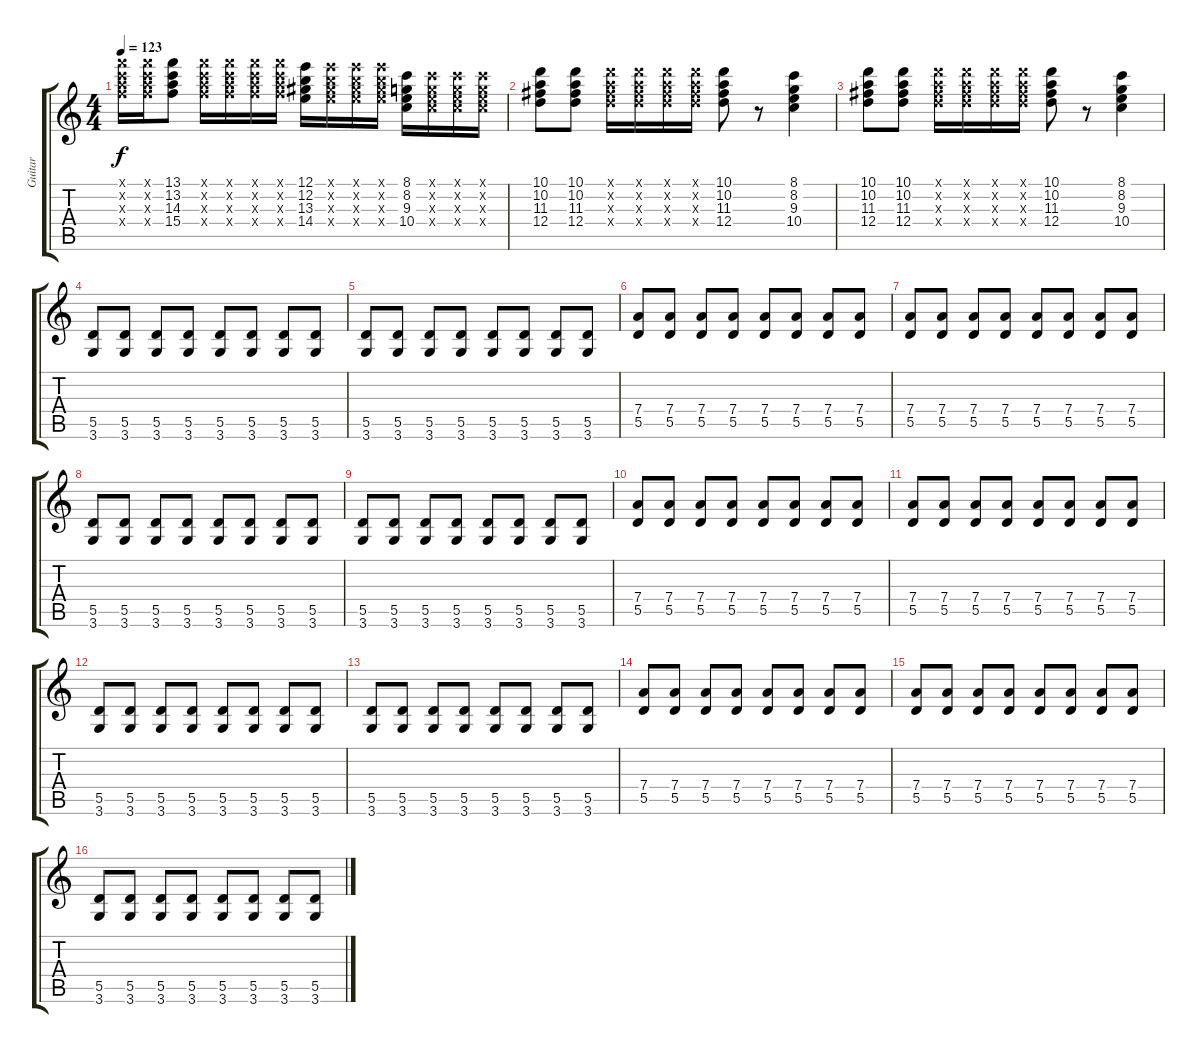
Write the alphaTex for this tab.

\track ("Guitar" "Guitar") {instrument overdrivenguitar}
\staff {score tabs}
\tuning (E4 B3 G3 D3 A2 E2) {hide}
\ts (4 4)
\tempo 123
\clef g2
\ks c
(13.1{x} 13.2{x} 14.3{x} 15.4{x}).16{dy f} (13.1{x} 13.2{x} 14.3{x} 15.4{x}).16 (13.1 13.2 14.3 15.4).8 (13.1{x} 13.2{x} 14.3{x} 15.4{x}).16 (13.1{x} 13.2{x} 14.3{x} 15.4{x}).16 (13.1{x} 13.2{x} 14.3{x} 15.4{x}).16 (13.1{x} 13.2{x} 14.3{x} 15.4{x}).16 (12.1 12.2 13.3 14.4).16 (12.1{x} 12.2{x} 13.3{x} 14.4{x}).16 (12.1{x} 12.2{x} 13.3{x} 14.4{x}).16 (12.1{x} 12.2{x} 13.3{x} 14.4{x}).16 (8.1 8.2 9.3 10.4).16 (8.1{x} 8.2{x} 9.3{x} 10.4{x}).16 (8.1{x} 8.2{x} 9.3{x} 10.4{x}).16 (8.1{x} 8.2{x} 9.3{x} 10.4{x}).16 |
(10.1 10.2 11.3 12.4).8 (10.1 10.2 11.3 12.4).8 (10.1{x} 10.2{x} 11.3{x} 12.4{x}).16 (10.1{x} 10.2{x} 11.3{x} 12.4{x}).16 (10.1{x} 10.2{x} 11.3{x} 12.4{x}).16 (10.1{x} 10.2{x} 11.3{x} 12.4{x}).16 (10.1 10.2 11.3 12.4).8 r.8 (8.1 8.2 9.3 10.4).4 |
(10.1 10.2 11.3 12.4).8 (10.1 10.2 11.3 12.4).8 (10.1{x} 10.2{x} 11.3{x} 12.4{x}).16 (10.1{x} 10.2{x} 11.3{x} 12.4{x}).16 (10.1{x} 10.2{x} 11.3{x} 12.4{x}).16 (10.1{x} 10.2{x} 11.3{x} 12.4{x}).16 (10.1 10.2 11.3 12.4).8 r.8 (8.1 8.2 9.3 10.4).4 |
(5.5 3.6).8 (5.5 3.6).8 (5.5 3.6).8 (5.5 3.6).8 (5.5 3.6).8 (5.5 3.6).8 (5.5 3.6).8 (5.5 3.6).8 |
(5.5 3.6).8 (5.5 3.6).8 (5.5 3.6).8 (5.5 3.6).8 (5.5 3.6).8 (5.5 3.6).8 (5.5 3.6).8 (5.5 3.6).8 |
(7.4 5.5).8 (7.4 5.5).8 (7.4 5.5).8 (7.4 5.5).8 (7.4 5.5).8 (7.4 5.5).8 (7.4 5.5).8 (7.4 5.5).8 |
(7.4 5.5).8 (7.4 5.5).8 (7.4 5.5).8 (7.4 5.5).8 (7.4 5.5).8 (7.4 5.5).8 (7.4 5.5).8 (7.4 5.5).8 |
(5.5 3.6).8 (5.5 3.6).8 (5.5 3.6).8 (5.5 3.6).8 (5.5 3.6).8 (5.5 3.6).8 (5.5 3.6).8 (5.5 3.6).8 |
(5.5 3.6).8 (5.5 3.6).8 (5.5 3.6).8 (5.5 3.6).8 (5.5 3.6).8 (5.5 3.6).8 (5.5 3.6).8 (5.5 3.6).8 |
(7.4 5.5).8 (7.4 5.5).8 (7.4 5.5).8 (7.4 5.5).8 (7.4 5.5).8 (7.4 5.5).8 (7.4 5.5).8 (7.4 5.5).8 |
(7.4 5.5).8 (7.4 5.5).8 (7.4 5.5).8 (7.4 5.5).8 (7.4 5.5).8 (7.4 5.5).8 (7.4 5.5).8 (7.4 5.5).8 |
(5.5 3.6).8 (5.5 3.6).8 (5.5 3.6).8 (5.5 3.6).8 (5.5 3.6).8 (5.5 3.6).8 (5.5 3.6).8 (5.5 3.6).8 |
(5.5 3.6).8 (5.5 3.6).8 (5.5 3.6).8 (5.5 3.6).8 (5.5 3.6).8 (5.5 3.6).8 (5.5 3.6).8 (5.5 3.6).8 |
(7.4 5.5).8 (7.4 5.5).8 (7.4 5.5).8 (7.4 5.5).8 (7.4 5.5).8 (7.4 5.5).8 (7.4 5.5).8 (7.4 5.5).8 |
(7.4 5.5).8 (7.4 5.5).8 (7.4 5.5).8 (7.4 5.5).8 (7.4 5.5).8 (7.4 5.5).8 (7.4 5.5).8 (7.4 5.5).8 |
(5.5 3.6).8 (5.5 3.6).8 (5.5 3.6).8 (5.5 3.6).8 (5.5 3.6).8 (5.5 3.6).8 (5.5 3.6).8 (5.5 3.6).8
